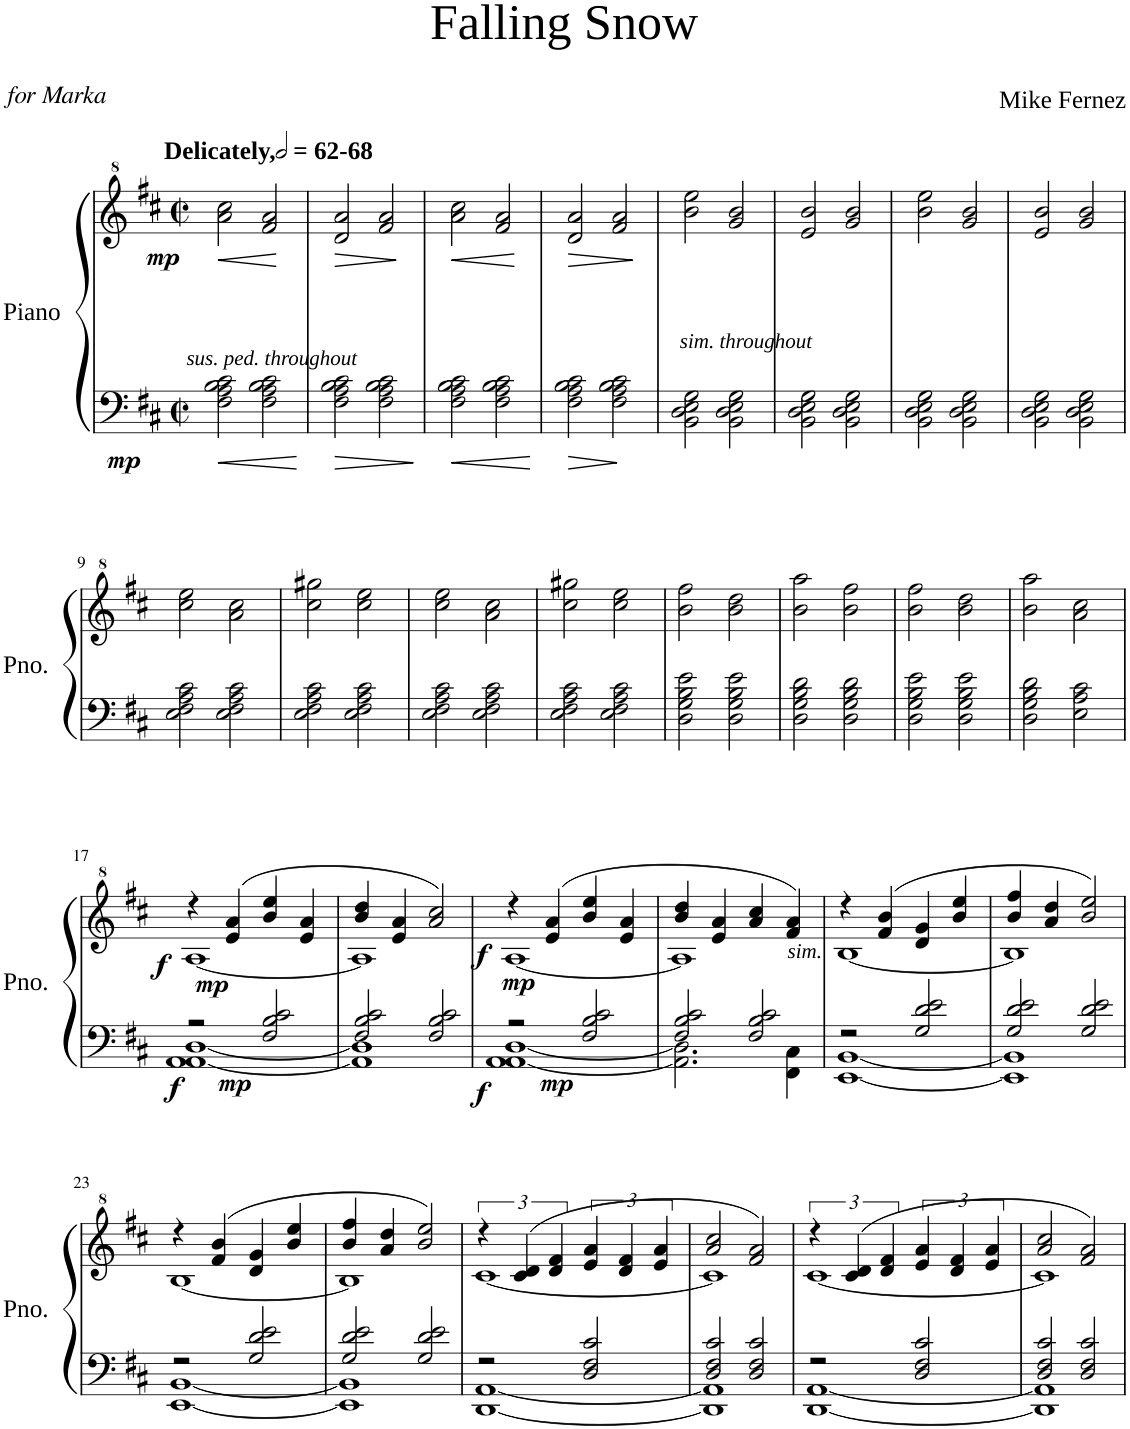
**kern	**kern	**dynam
*part1	*part1	*part1
*staff2	*staff1	*staff1/2
*I"Piano	*	*
*I'Pno.	*	*
*clefF4	*clefG^2	*
*k[f#c#]	*k[f#c#]	*
*M4/4	*M4/4	*
*met(c|)	*met(c|)	*
*MM124	*MM124	*
=1	=1	=1
!	!LO:TX:a:B:t=Delicately,	!
!	!LO:TX:a:B:t=-68	!
!	!LO:TX:b:i:t=sus. ped. throughout	!
!	!	!LO:HP:b
!	!	!LO:DY:n=1:b=2
!	!	!LO:DY:n=2:b
2F#\ 2A\ 2B\ 2c#\	2aa\ 2ccc#\	< mp mp
2F#\ 2A\ 2B\ 2c#\	2ff#/ 2aa/	.
.	.	[
=2	=2	=2
!	!	!LO:HP:b
2F#\ 2A\ 2B\ 2c#\	2dd/ 2aa/	>
2F#\ 2A\ 2B\ 2c#\	2ff#/ 2aa/	.
.	.	]
=3	=3	=3
!	!	!LO:HP:b
2F#\ 2A\ 2B\ 2c#\	2aa\ 2ccc#\	<
2F#\ 2A\ 2B\ 2c#\	2ff#/ 2aa/	.
.	.	[
=4	=4	=4
!	!	!LO:HP:b
2F#\ 2A\ 2B\ 2c#\	2dd/ 2aa/	>
2F#\ 2A\ 2B\ 2c#\	2ff#/ 2aa/	.
.	.	]
=5	=5	=5
!	!LO:TX:b:i:t=sim. throughout	!
2BB\ 2D\ 2E\ 2G\	2bb\ 2eee\	.
2BB\ 2D\ 2E\ 2G\	2gg/ 2bb/	.
=6	=6	=6
2BB\ 2D\ 2E\ 2G\	2ee/ 2bb/	.
2BB\ 2D\ 2E\ 2G\	2gg/ 2bb/	.
=7	=7	=7
2BB\ 2D\ 2E\ 2G\	2bb\ 2eee\	.
2BB\ 2D\ 2E\ 2G\	2gg/ 2bb/	.
=8	=8	=8
2BB\ 2D\ 2E\ 2G\	2ee/ 2bb/	.
2BB\ 2D\ 2E\ 2G\	2gg/ 2bb/	.
!!LO:LB:g=z
=9	=9	=9
2E\ 2F#\ 2A\ 2c#\	2ccc#\ 2eee\	.
2E\ 2F#\ 2A\ 2c#\	2aa\ 2ccc#\	.
=10	=10	=10
2E\ 2F#\ 2A\ 2c#\	2ccc#\ 2ggg#X\	.
2E\ 2F#\ 2A\ 2c#\	2ccc#\ 2eee\	.
=11	=11	=11
2E\ 2F#\ 2A\ 2c#\	2ccc#\ 2eee\	.
2E\ 2F#\ 2A\ 2c#\	2aa\ 2ccc#\	.
=12	=12	=12
2E\ 2F#\ 2A\ 2c#\	2ccc#\ 2ggg#X\	.
2E\ 2F#\ 2A\ 2c#\	2ccc#\ 2eee\	.
=13	=13	=13
2D\ 2G\ 2B\ 2e\	2bb\ 2fff#\	.
2D\ 2G\ 2B\ 2e\	2bb\ 2ddd\	.
=14	=14	=14
2D\ 2G\ 2B\ 2d\	2bb\ 2aaa\	.
2D\ 2G\ 2B\ 2d\	2bb\ 2fff#\	.
=15	=15	=15
2D\ 2G\ 2B\ 2e\	2bb\ 2fff#\	.
2D\ 2G\ 2B\ 2e\	2bb\ 2ddd\	.
=16	=16	=16
2D\ 2G\ 2B\ 2d\	2bb\ 2aaa\	.
2E\ 2A\ 2c#\	2aa\ 2ccc#\	.
!!LO:LB:g=z
=17	=17	=17
*^	*^	*
!	!	!	!	!LO:DY:b=2
!	!	!	!	!LO:DY:n=1:b
2r	[1AA 1AA [1D	4r	[1a	f f
!	!	!	!	!LO:DY:n=2:b
.	.	(4ee/ 4aa/	.	mp
!	!	!	!	!LO:DY:n=3:b=2
2F#/ 2B/ 2c#/	.	4bb/ 4eee/	.	mp
.	.	4ee/ 4aa/	.	.
=18	=18	=18	=18	=18
2F#/ 2B/ 2c#/	1AA] 1D]	4bb/ 4ddd/	1a]	.
.	.	4ee/ 4aa/	.	.
2F#/ 2B/ 2c#/	.	2aa/ 2ccc#/)	.	.
=19	=19	=19	=19	=19
!	!	!	!	!LO:DY:b=2
!	!	!	!	!LO:DY:n=1:b
2r	[1AA 1AA [1D	4r	[1a	f f
!	!	!	!	!LO:DY:n=2:b
.	.	(4ee/ 4aa/	.	mp
!	!	!	!	!LO:DY:n=3:b=2
2F#/ 2B/ 2c#/	.	4bb/ 4eee/	.	mp
.	.	4ee/ 4aa/	.	.
=20	=20	=20	=20	=20
2F#/ 2B/ 2c#/	2.AA\] 2.D\]	4bb/ 4ddd/	1a]	.
.	.	4ee/ 4aa/	.	.
2F#/ 2B/ 2c#/	.	4aa/ 4ccc#/	.	.
.	4FF#\ 4C#\	4ff#/ 4aa/)	.	.
=21	=21	=21	=21	=21
!	!	!LO:TX:b:i:t=sim.	!	!
2r	[1EE [1BB	4r	[1b	.
.	.	(4ff#/ 4bb/	.	.
2G/ 2d/ 2e/	.	4dd/ 4gg/	.	.
.	.	4bb/ 4eee/	.	.
=22	=22	=22	=22	=22
2G/ 2d/ 2e/	1EE] 1BB]	4bb/ 4fff#/	1b]	.
.	.	4aa/ 4ddd/	.	.
2G/ 2d/ 2e/	.	2bb/ 2eee/)	.	.
!!LO:LB:g=z	!!
=23	=23	=23	=23	=23
2r	[1EE [1BB	4r	[1b	.
.	.	(4ff#/ 4bb/	.	.
2G/ 2d/ 2e/	.	4dd/ 4gg/	.	.
.	.	4bb/ 4eee/	.	.
=24	=24	=24	=24	=24
2G/ 2d/ 2e/	1EE] 1BB]	4bb/ 4fff#/	1b]	.
.	.	4aa/ 4ddd/	.	.
2G/ 2d/ 2e/	.	2bb/ 2eee/)	.	.
=25	=25	=25	=25	=25
2r	[1DD [1AA	6r	[1cc#	.
.	.	(6cc#/ 6dd/	.	.
.	.	6dd/ 6ff#/	.	.
2D/ 2F#/ 2c#/	.	6ee/ 6aa/	.	.
.	.	6dd/ 6ff#/	.	.
.	.	6ee/ 6aa/	.	.
=26	=26	=26	=26	=26
2D/ 2F#/ 2c#/	1DD] 1AA]	2aa/ 2ccc#/	1cc#]	.
2D/ 2F#/ 2c#/	.	2ff#/ 2aa/)	.	.
=27	=27	=27	=27	=27
2r	[1DD [1AA	6r	[1cc#	.
.	.	(6cc#/ 6dd/	.	.
.	.	6dd/ 6ff#/	.	.
2D/ 2F#/ 2c#/	.	6ee/ 6aa/	.	.
.	.	6dd/ 6ff#/	.	.
.	.	6ee/ 6aa/	.	.
=28	=28	=28	=28	=28
2D/ 2F#/ 2c#/	1DD] 1AA]	2aa/ 2ccc#/	1cc#]	.
2D/ 2F#/ 2c#/	.	2ff#/ 2aa/)	.	.
*v	*v	*	*	*
*	*v	*v	*
=	=	=
*-	*-	*-
